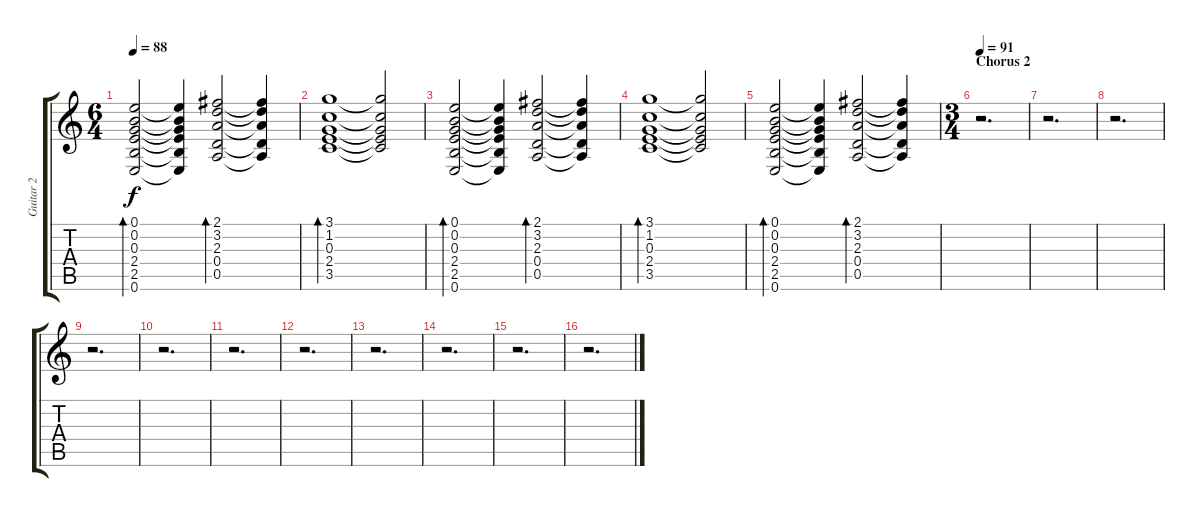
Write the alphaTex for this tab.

\track ("Guitar 2" "Guitar 2") {instrument acousticguitarsteel}
\staff {score tabs}
\tuning (E4 B3 G3 D3 A2 E2) {hide}
\ts (6 4)
\tempo 88
\clef g2
\ks c
(0.1 0.2 0.3 2.4 2.5 0.6).2{bd 60 dy f} (0.1{t} 0.2{t} 0.3{t} 2.4{t} 2.5{t} 0.6{t}).4 (2.1 3.2 2.3 0.4 0.5).2{bd 60} (2.1{t} 3.2{t} 2.3{t} 0.4{t} 0.5{t}).4 |
(3.1 1.2 0.3 2.4 3.5).1{bd 60} (3.1{t} 1.2{t} 0.3{t} 2.4{t} 3.5{t}).2 |
(0.1 0.2 0.3 2.4 2.5 0.6).2{bd 60} (0.1{t} 0.2{t} 0.3{t} 2.4{t} 2.5{t} 0.6{t}).4 (2.1 3.2 2.3 0.4 0.5).2{bd 60} (2.1{t} 3.2{t} 2.3{t} 0.4{t} 0.5{t}).4 |
(3.1 1.2 0.3 2.4 3.5).1{bd 60} (3.1{t} 1.2{t} 0.3{t} 2.4{t} 3.5{t}).2 |
(0.1 0.2 0.3 2.4 2.5 0.6).2{bd 60} (0.1{t} 0.2{t} 0.3{t} 2.4{t} 2.5{t} 0.6{t}).4 (2.1 3.2 2.3 0.4 0.5).2{bd 60} (2.1{t} 3.2{t} 2.3{t} 0.4{t} 0.5{t}).4 |
\ts (3 4)
\section ("" "Chorus 2")
\tempo 91
r.2{d} |
r.2{d} |
r.2{d} |
r.2{d} |
r.2{d} |
r.2{d} |
r.2{d} |
r.2{d} |
r.2{d} |
r.2{d} |
r.2{d}
